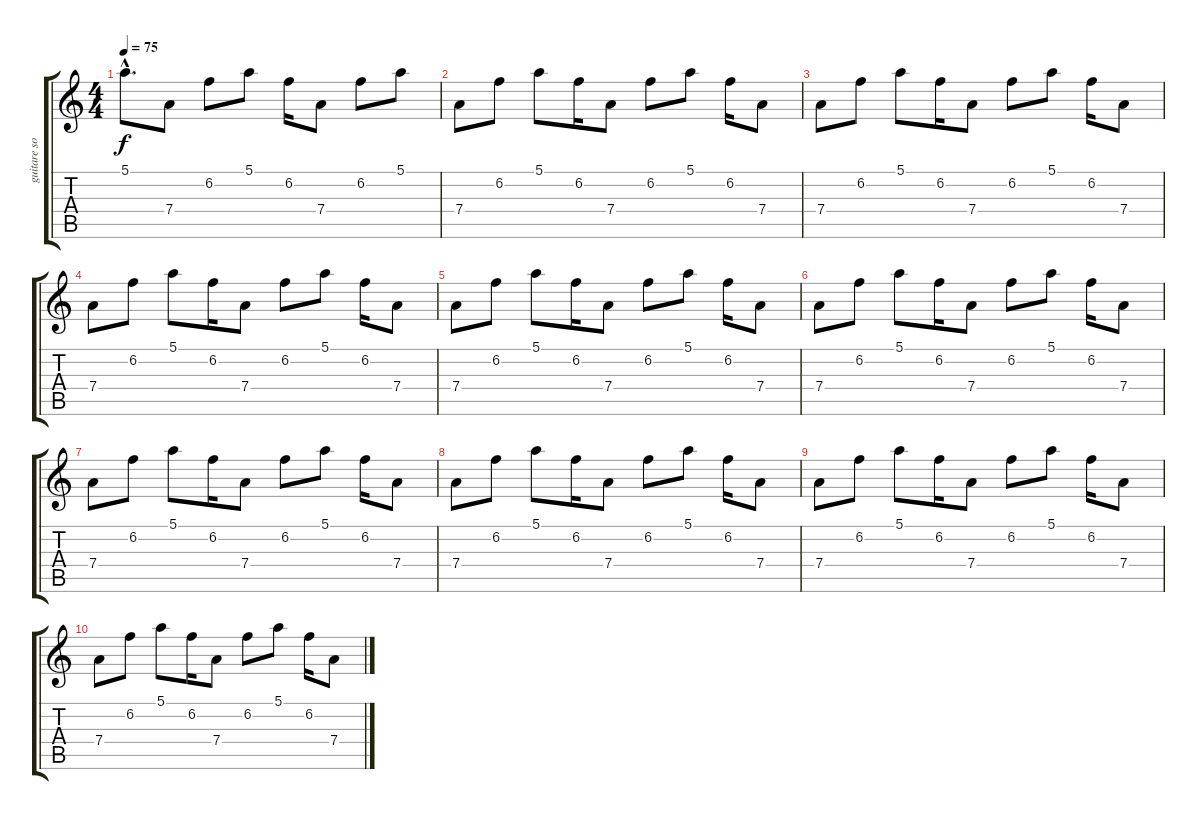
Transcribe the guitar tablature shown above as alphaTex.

\track ("guitare soliste ( florian ) " "guitare so") {instrument electricguitarjazz}
\staff {score tabs}
\tuning (E4 B3 G3 D3 A2 E2) {hide}
\ts (4 4)
\tempo 75
\clef g2
\ks c
5.1{hac}.8{d dy f} 7.4.8 6.2.8 5.1.8 6.2.16 7.4.8 6.2.8 5.1.8 |
7.4.8 6.2.8 5.1.8 6.2.16 7.4.8 6.2.8 5.1.8 6.2.16 7.4.8 |
7.4.8 6.2.8 5.1.8 6.2.16 7.4.8 6.2.8 5.1.8 6.2.16 7.4.8 |
7.4.8 6.2.8 5.1.8 6.2.16 7.4.8 6.2.8 5.1.8 6.2.16 7.4.8 |
7.4.8 6.2.8 5.1.8 6.2.16 7.4.8 6.2.8 5.1.8 6.2.16 7.4.8 |
7.4.8 6.2.8 5.1.8 6.2.16 7.4.8 6.2.8 5.1.8 6.2.16 7.4.8 |
7.4.8 6.2.8 5.1.8 6.2.16 7.4.8 6.2.8 5.1.8 6.2.16 7.4.8 |
7.4.8 6.2.8 5.1.8 6.2.16 7.4.8 6.2.8 5.1.8 6.2.16 7.4.8 |
7.4.8 6.2.8 5.1.8 6.2.16 7.4.8 6.2.8 5.1.8 6.2.16 7.4.8 |
7.4.8 6.2.8 5.1.8 6.2.16 7.4.8 6.2.8 5.1.8 6.2.16 7.4.8
